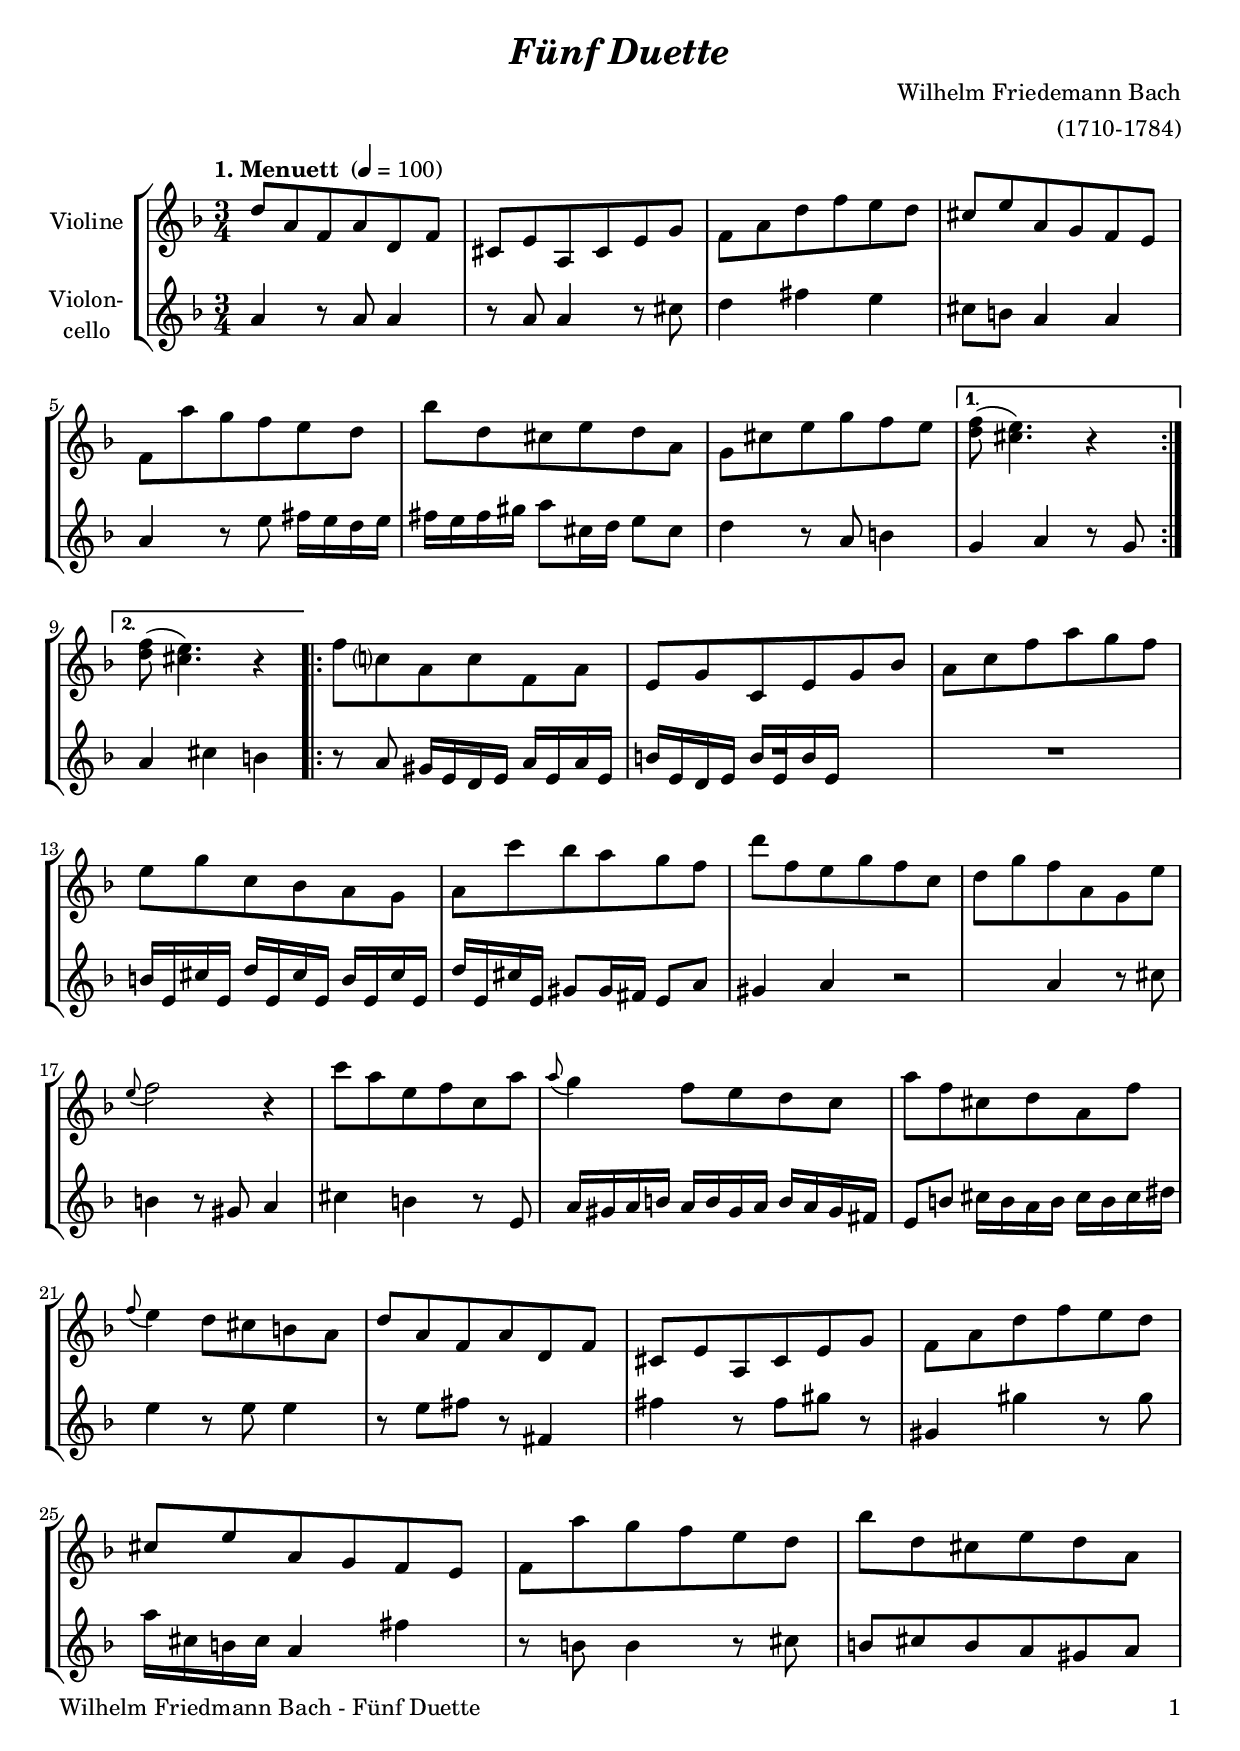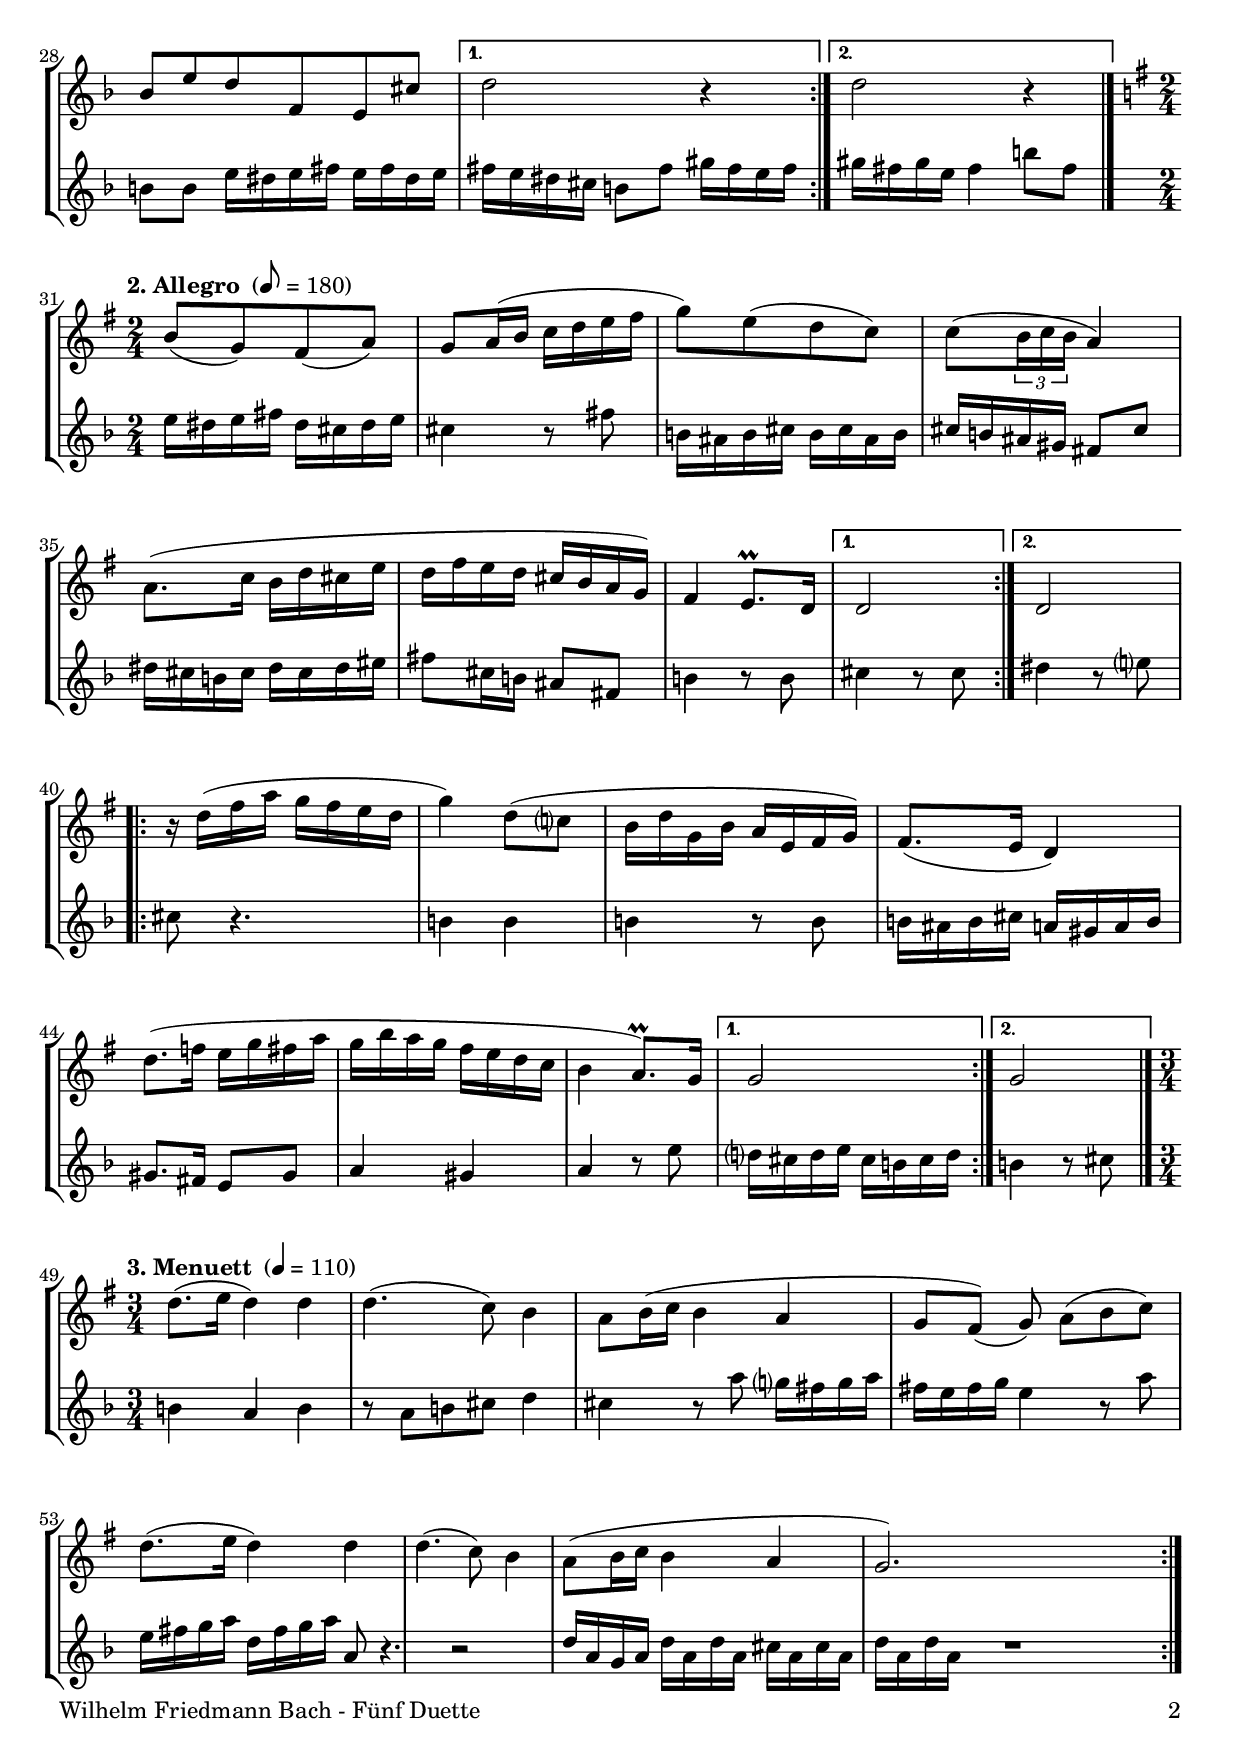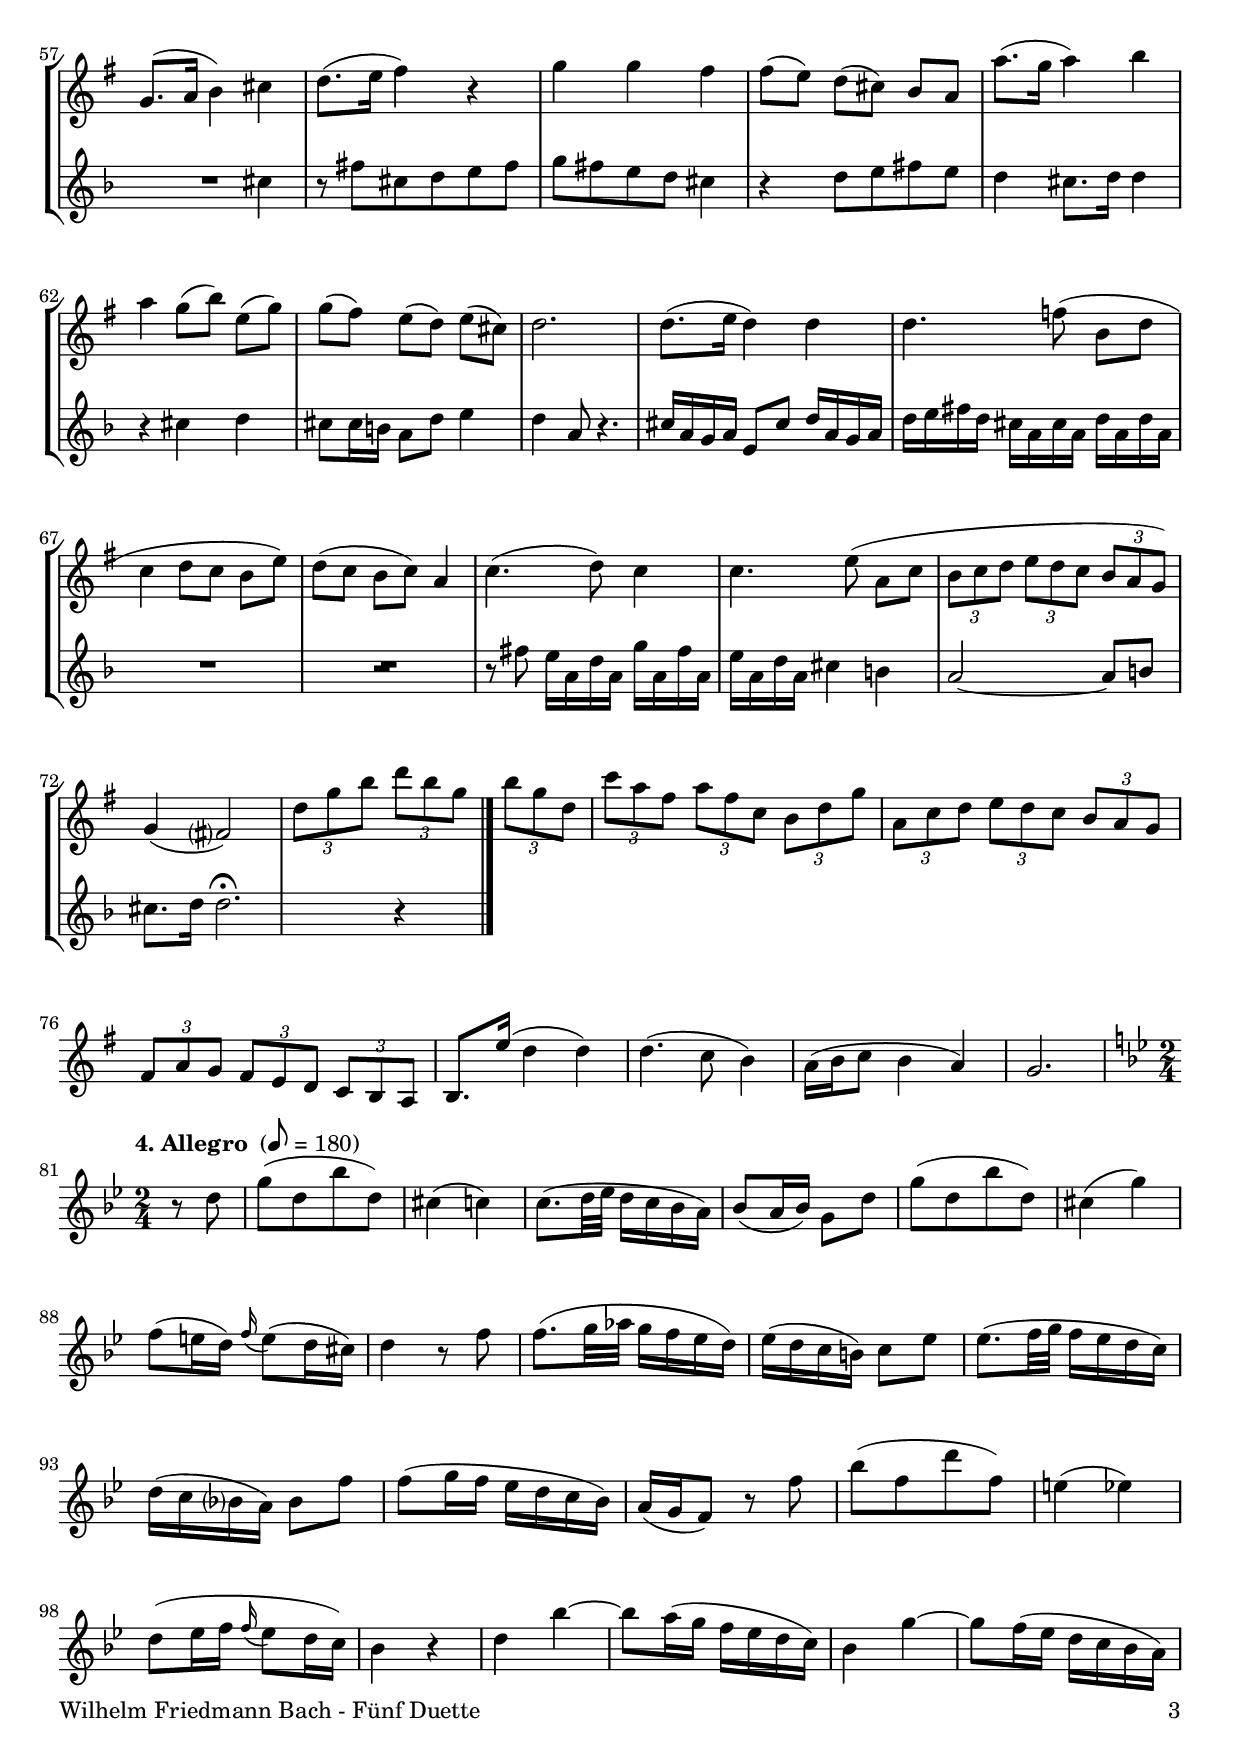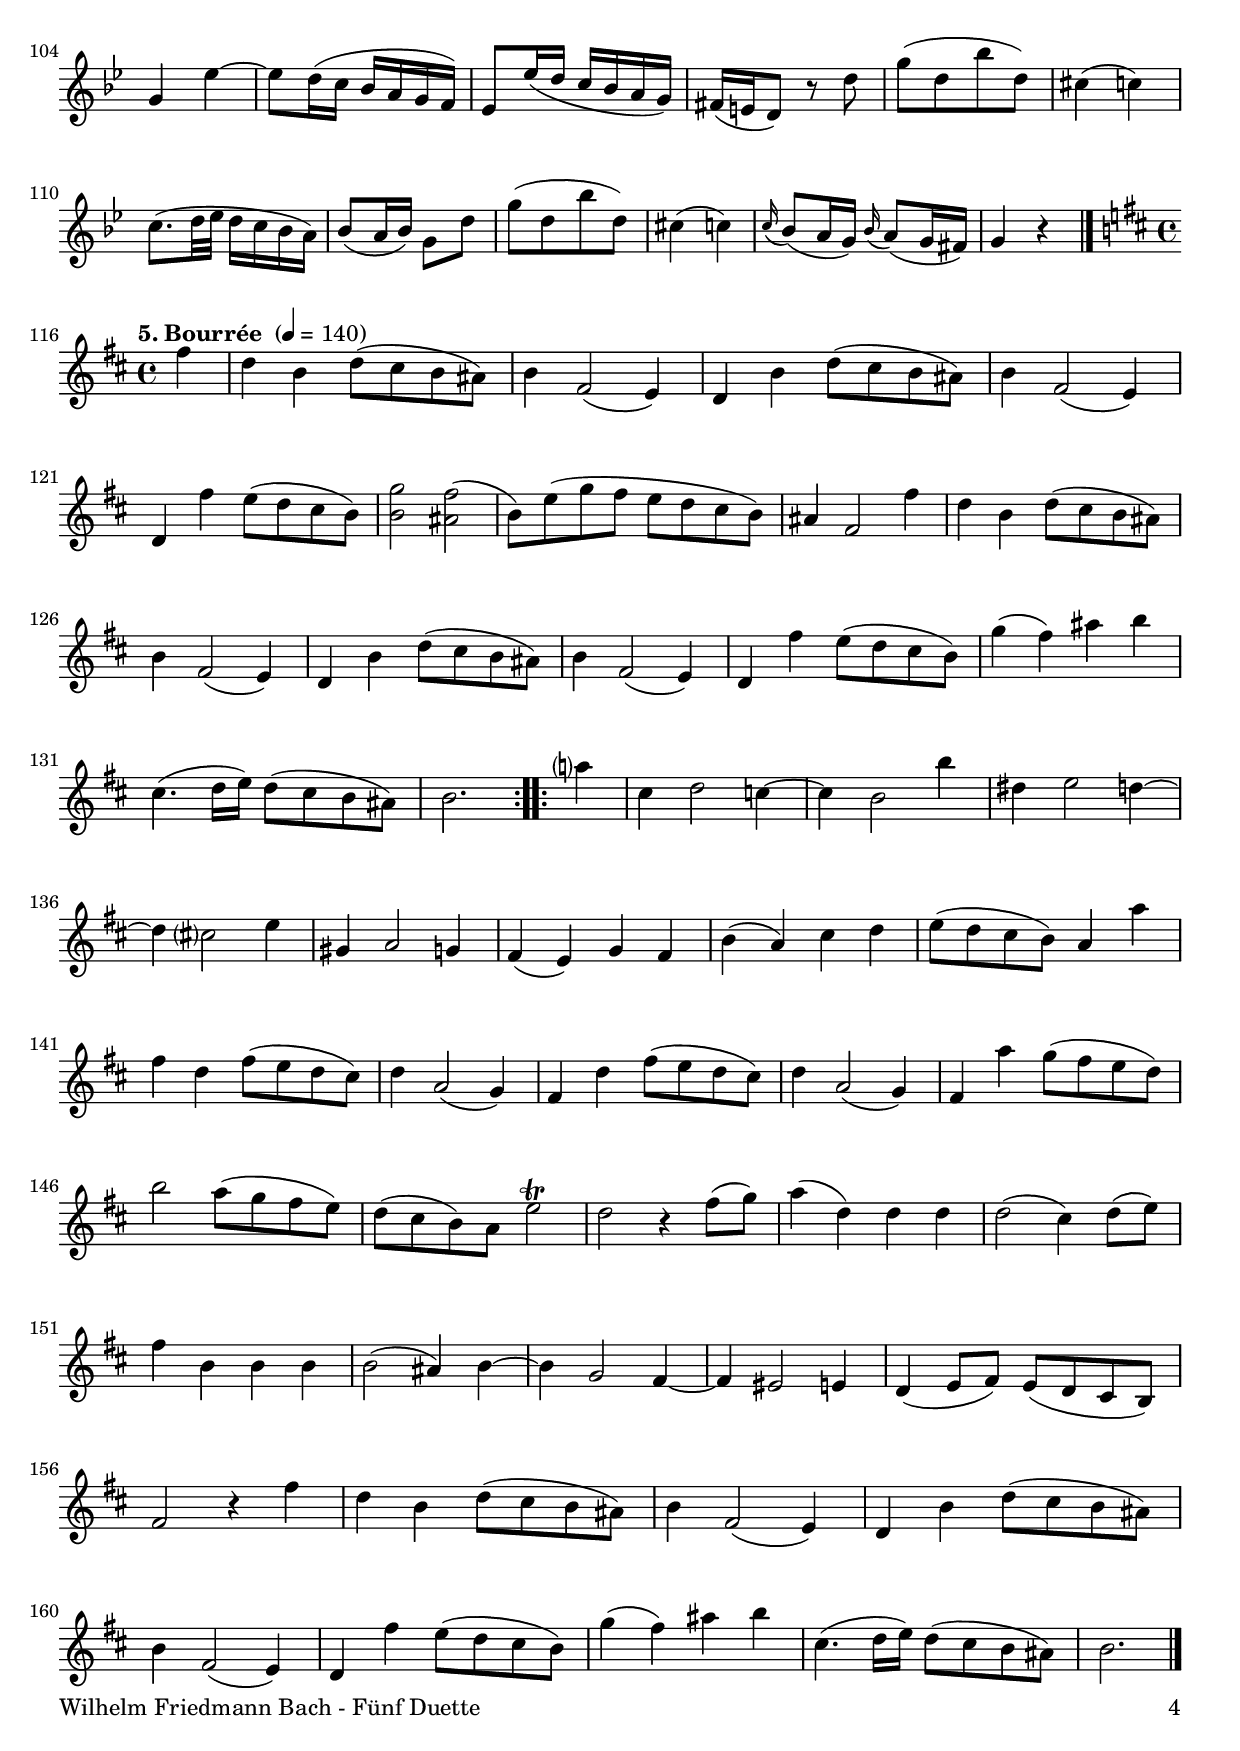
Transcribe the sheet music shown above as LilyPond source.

\version "2.24.4"
\include "deutsch.ly"
  
#(set-global-staff-size 20)

\header {
  title     = \markup \bold \italic "Fünf Duette"
  composer  = "Wilhelm Friedemann Bach"
  arranger  = "(1710-1784)"
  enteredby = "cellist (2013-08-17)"
%  piece     = ""
}

voiceconsts = {
  \key f \major
  \time 3/4
  \clef "treble"
%  \numericTimeSignature
  \compressEmptyMeasures
% Set default beaming for all staves
%  \set Timing.beamExceptions = #'()
%  \set Timing.baseMoment     = #(ly:make-moment 1 4)
%  \set Timing.beatStructure  = #'(1 1 1)
}

mivl = "violin"
mivc = "violoncello"

rall = \markup \bold \italic "rall."

introa = { \tempo "1. Menuett " 4=100  \key f \major }
introb = { \break \tempo "2. Allegro " 8=180 \key g \major \time 2/4 }
introc = { \break \tempo "3. Menuett " 4=110 \time 3/4 }
introd = { \break \tempo "4. Allegro " 8=180 \key g \minor \time 2/4 }
introe = { \break \tempo "5. Bourrée " 4=140 \key h \minor \time 4/4 }

va = \relative c'' {
  \voiceconsts
  \clef "treble"

  \introa
  \repeat volta 2 {
    d8 a f a d, f
    cis e a, cis e g
    f a d f e d
    cis e a, g f e
    f a' g f e d

    b' d, cis e d a
    g cis e g f e
  }
  \alternative {
    { <d f>8( <cis e>4.) r4 }
    { <d f>8( <cis e>4.) r4 }
  }
  \repeat volta 2 {
    f8 c? a c f, a
    e g c, e g b

    a c f a g f
    e g c, b a g
    a c' b a g f
    d' f, e g f c
    d g f a, g e'
    \appoggiatura e8 f2 r4

    c'8 a e f c a'
    \appoggiatura a g4 f8 e d c
    a' f cis d a f'
    \appoggiatura f e4 d8 cis h a
    d a f a d, f

    cis e a, cis e g
    f a d f e d
    cis e a, g f e
    f a' g f e d

    b' d, cis e d a
    b e d f, e cis'
  }
  \alternative {
    { d2 r4 }
    { d2 r4 }
  } \bar "|."

  \introb
  \repeat volta 2 {
    h8[( g) fis( a)]
    g a16( h c d e fis
    g8)[ e( d c)]
    c( \times 2/3 { h16 c h } a4)
    a8.( c16 h d cis e
    d fis e d cis h a g)

    fis4 e8.\prall d16
  }
  \alternative {
    { d2 }
    { d }
  }
  \repeat volta 2 {
    r16 d'( fis a g fis e d
    g4) d8( c?
    h16 d g, h a e fis g)

    fis8.( e16 d4)
    d'8.( f16 e g fis a
    g h a g fis e d c
    h4 a8.)\prall g16
  }
  \alternative {
    { g2 }
    { g }
  } \bar "|."

  \introc
  \repeat volta 2 {
    d'8.( e16 d4) d
    d4.( c8) h4
    a8 h16( c h4 a
    g8[ fis])( g) a[( h c)]
    d8.( e16 d4) d
    d4.( c8) h4

    a8( h16 c h4 a
    g2.)
  }
  g8.( a16 h4) cis
  d8.( e16 fis4) r
  g g fis
  fis8( e) d[( cis)] h a
  a'8.( g16 a4) h

  a g8[( h]) e,( g)
  g( fis) e[( d)] e( cis)
  d2.
  d8.( e16 d4) d
  d4. f8( h,[ d]
  c4 d8[ c] h e)
  d( c h[ c]) a4

  c4.( d8) c4
  c4. e8( a,[ c]
  \tuplet 3/2 4 { h c d e[ d c] h a g) }
  g4( fis?2)
  \tuplet 3/2 4 {
    d'8 g h d[ h g] h g d
    c' a fis a[ fis c] h d g

    a, c d e[ d c] h a g
    fis a g fis[ e d] c h a
  }
  h8. e'16( d4 d)
  d4.( c8 h4)
  a16( h c8 h4 a)
  g2.

  \introd
  \partial 4 r8 d'
  g[( d b' d,)]
  cis4( c)
  c8.( d32 es d16 c b a)
  b8( a16 b) g8 d'
  g[( d b' d,)]
  cis4( g')
  f8( e16 d) \appoggiatura f e8( d16 cis)

  d4 r8 f
  f8.( g32 as g16 f es d)
  es( d c h) c8 es
  es8.( f32 g f16 es d c)
  d( c b? a) b8 f'
  f( g16 f es d c b)

  a( g f8) r f'
  b[( f d' f,)]
  e4( es)
  d8( es16 f \appoggiatura f es8 d16 c)
  b4 r
  d b'~
  b8 a16( g f es d c)
  b4 g'~

  g8 f16( es d c b a)
  g4 es'~
  es8 d16( c b a g f)
  es8 es'16( d c b a g)
  fis( e d8) r d'
  g[( d b' d,)]
  cis4( c)

  c8.( d32 es d16 c b a)
  b8( a16 b) g8 d'
  g[( d b' d,)]
  cis4( c)
  \appoggiatura c16 b8( a16 g) \appoggiatura b a8( g16 fis)
  g4 r \bar "|."

  \introe
  \repeat volta 2 {
    \partial 4 fis'
    d h d8( cis h ais)
    h4 fis2( e4)
    d h' d8( cis h ais)
    h4 fis2( e4)
    d fis' e8( d cis h)

    <h g'>2 <ais fis'>(
    h8) e( g fis e d cis h)
    ais4 fis2 fis'4
    d h d8( cis h ais)
    h4 fis2( e4)

    d h' d8( cis h ais)
    h4 fis2( e4)
    d fis' e8( d cis h)
    g'4( fis) ais h
    cis,4.( d16 e) d8( cis h ais)

    h2.
  }
  \repeat volta 2 {
    \partial 4 a'?4
    cis, d2 c4~
    c h2 h'4
    dis, e2 d4~
    d cis?2 e4
    gis, a2 g4

    fis( e) g fis
    h( a) cis d
    e8( d cis h) a4 a'
    fis d fis8( e d cis)
    d4 a2( g4)

    fis d' fis8( e d cis)
    d4 a2( g4)
    fis a' g8( fis e d)
    h'2 a8( g fis e)
    d( cis h) a e'2\trill

    d r4 fis8( g)
    a4( d,) d d
    d2( cis4) d8( e)
    fis4 h, h h
    h2( ais4) h~
    h g2 fis4~

    fis eis2 e4
    d( e8 fis) e( d cis h)
    fis'2 r4 fis'
    d h d8( cis h ais)
    h4 fis2( e4)

    d h' d8( cis h ais)
    h4 fis2( e4)
    d fis' e8( d cis h)

    g'4( fis) ais h
    cis,4.( d16 e) d8( cis h ais)
    h2.
  } \bar "|."
}

\include "v2.ily"

music = \new StaffGroup <<
      \new Staff {
	\set Staff.midiInstrument = \mivl
	\set Staff.instrumentName = \markup \center-column { "Violine" }
	\transpose f f { \va }
      }

      \new Staff {
	\set Staff.midiInstrument = \mivc
	\set Staff.instrumentName = \markup \center-column { "Violon-" "cello" }
	\transpose f f { \vb }
      }
>>

\book {
  \paper {
    print-page-number = ##t
    print-first-page-number = ##t
    ragged-last-bottom = ##f
    oddHeaderMarkup = \markup \null
    evenHeaderMarkup = \markup \null
    oddFooterMarkup = \markup {
      \fill-line {
        \if \should-print-page-number
        "Wilhelm Friedmann Bach - Fünf Duette" \fromproperty #'page:page-number-string
      }
    }
    evenFooterMarkup = \oddFooterMarkup
  } \score {
    \music
    \layout {}
  }

  \score {
    \unfoldRepeats \music

    \midi {
      \context {
        \Score
      }
    }
  }
}